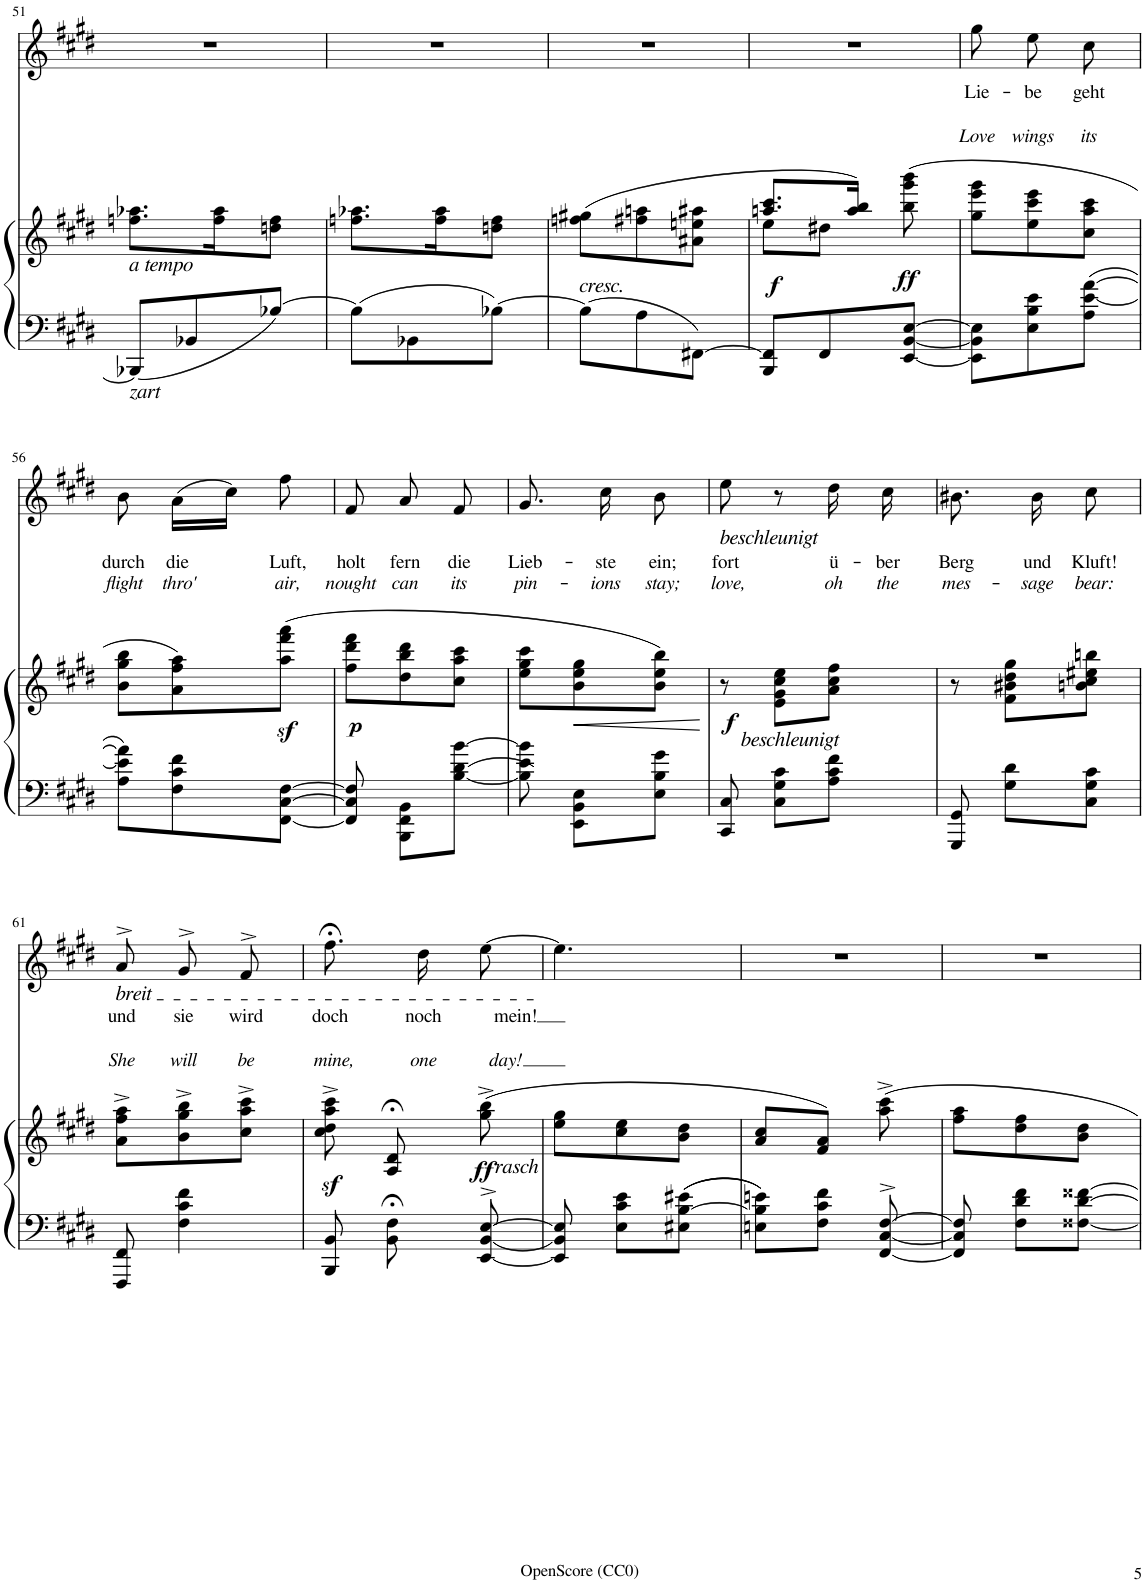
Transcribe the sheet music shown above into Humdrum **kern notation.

**kern	**kern	**dynam	**kern	**text	**text
*part2	*part2	*part2	*part1	*part1	*part1
*staff3	*staff2	*staff2/3	*staff1	*staff1	*staff1
*I"Piano	*	*	*I"Voice	*	*
*I'Pno	*	*	*	*	*
!!LO:PB:g=z
*clefF4	*clefG2	*	*clefG2	*	*
*k[f#c#g#d#]	*k[f#c#g#d#]	*	*k[f#c#g#d#]	*	*
*M3/8	*M3/8	*	*M3/8	*	*
=51	=51	=51	=51	=51	=51
!	!LO:TX:b:i:t=a tempo	!	!	!	!
!LO:TX:b:i:t=zart	!	!	!	!	!
8BBB-X/L]	8.ffn\ 8.aa-X\L	.	4.r	.	.
8BB-X/	.	.	.	.	.
.	16ff\ 16aa-X\K	.	.	.	.
[8B-X/J	8ddn\ 8ff\J	.	.	.	.
=52	=52	=52	=52	=52	=52
8B-\L]	8.ffn\ 8.aa-X\L	.	4.r	.	.
8BB-X\	.	.	.	.	.
.	16ff\ 16aa-\K	.	.	.	.
[8B-X\J	8ddn\ 8ff\J	.	.	.	.
=53	=53	=53	=53	=53	=53
!	!LO:TX:b:i:t=cresc.	!	!	!	!
8B-\L]	(8ffn\ 8gg#X\L	.	4.r	.	.
8A\	8ff#X\ 8aan\	.	.	.	.
[8FF#X\J	8a#X\ 8een\ 8aa#X\J	.	.	.	.
=54	=54	=54	=54	=54	=54
*	*^	*	*	*	*
!	!	!	!LO:DY:b	!	!	!
8BBB/ 8FF#/]L	8.aan/ 8.ccc#/L	8ee\L	f	4.r	.	.
8FF#/	.	8dd#X\J	.	.	.	.
.	16aa/ 16bb/Jk)	.	.	.	.	.
!	!	!	!LO:DY:b	!	!	!
[8EE/ [8BB/ [8E/J	(8bb\ 8ggg#\ 8bbb\	8ryy	ff	.	.	.
=55	=55	=55	=55	=55	=55	=55
!	!	!	!	!	!LO:LY:b	!LO:LY:b
*	*v	*v	*	*	*	*
8EE\] 8BB\] 8E\]L	8gg#\ 8eee\ 8ggg#\L	.	8gg#\	Lie-	Love
!	!	!	!	!LO:LY:b	!LO:LY:b
8E\ 8B\ 8e\	8ee\ 8ccc#\ 8eee\	.	8ee\	-be	wings
!	!	!	!	!LO:LY:b	!LO:LY:b
8A\ [8e\ [8a\J	8cc#\ 8aa\ 8ccc#\J	.	8cc#\	geht	its
!!LO:LB:g=z
=56	=56	=56	=56	=56	=56
!	!	!	!	!LO:LY:b	!LO:LY:b
8A\ 8e\] 8a\]L	8b\ 8gg#\ 8bb\L	.	8b\	durch	flight
!	!	!	!	!LO:LY:b	!LO:LY:b
8F#\ 8c#\ 8f#\	8a\ 8ff#\ 8aa\)	.	(16a\LL	die	thro'
.	.	.	16cc#\JJ)	.	.
!	!	!	!	!LO:LY:b	!LO:LY:b
[8FF#\ [8C#\ [8F#\J	(8aa\z< 8fff#\z< 8aaa\z<J	.	8ff#\	Luft,	air,
=57	=57	=57	=57	=57	=57
!	!	!LO:DY:b	!	!LO:LY:b	!LO:LY:b
8FF#/] 8C#/] 8F#/]	8ff#\ 8ddd#\ 8fff#\L	p	8f#/	holt	nought
!	!	!	!	!LO:LY:b	!LO:LY:b
8BBB\ 8FF#\ 8BB\L	8dd#\ 8bb\ 8ddd#\	.	8a/	fern	can
!	!	!	!	!LO:LY:b	!LO:LY:b
[8B\ 8d#\ [8b\J	8cc#\ 8aa\ 8ccc#\J	.	8f#/	die	its
=58	=58	=58	=58	=58	=58
!	!	!	!	!LO:LY:b	!LO:LY:b
8B\] 8e\ 8b\]	8ee\ 8gg#\ 8ccc#\L	.	8.g#/	Lieb-	pin-
!	!	!LO:HP:b	!	!	!
8EE\ 8BB\ 8E\L	8b\ 8ee\ 8gg#\	<	.	.	.
!	!	!	!	!LO:LY:b	!LO:LY:b
.	.	.	16cc#\	-ste	-ions
!	!	!	!	!LO:LY:b	!LO:LY:b
8E\ 8B\ 8g#\J	8b\ 8ee\ 8bb\J)	.	8b\	ein;	stay;
.	.	[	.	.	.
=59	=59	=59	=59	=59	=59
!	!	!	!LO:TX:b:i:t=beschleunigt	!	!
!	!LO:TX:b:i:t=beschleunigt	!	!	!	!
!	!	!LO:DY:b	!	!LO:LY:b	!LO:LY:b
8CC#/ 8C#/	8r	f	8ee\	fort	love,
8C#\ 8G#\ 8c#\L	8e\ 8g#\ 8cc#\ 8ee\L	.	8r	.	.
!	!	!	!	!LO:LY:b	!LO:LY:b
8A\ 8c#\ 8f#\J	8a\ 8cc#\ 8ff#\J	.	16dd#\	ü-	oh
!	!	!	!	!LO:LY:b	!LO:LY:b
.	.	.	16cc#\	-ber	the
=60	=60	=60	=60	=60	=60
!	!	!	!	!LO:LY:b	!LO:LY:b
8GGG#/ 8GG#/	8r	.	8.b#X\	Berg	mes-
8G#\ 8d#\L	8f#\ 8b#X\ 8dd#\ 8gg#\L	.	.	.	.
!	!	!	!	!LO:LY:b	!LO:LY:b
.	.	.	16b#\	und	-sage
!	!	!	!	!LO:LY:b	!LO:LY:b
8C#\ 8G#\ 8c#\J	8bn\ 8cc#\ 8ee#X\ 8bbn\J	.	8cc#\	Kluft!	bear:
!!LO:LB:g=z
=61	=61	=61	=61	=61	=61
!	!	!	!LO:TX:b:i:t=breit	!	!
!	!	!	!	!LO:LY:b	!LO:LY:b
8FFF#/ 8FF#/	8a\^ 8ff#\^ 8aa\^L	.	8a^>/	und	She
!	!	!	!	!LO:LY:b	!LO:LY:b
4F#\ 4c#\ 4f#\	8b\^ 8gg#\^ 8bb\^	.	8g#^>/	sie	will
!	!	!	!	!LO:LY:b	!LO:LY:b
.	8cc#\^ 8aa\^ 8ccc#\^J	.	8f#^>/	wird	be
=62	=62	=62	=62	=62	=62
!	!	!	!	!LO:LY:b	!LO:LY:b
8BBB/ 8BB/	8cc#\z<^ 8dd#\z<^ 8aa\z<^ 8ccc#\z<^	.	8.ff#;<\	doch	mine,
8BB\;< 8F#\;<	8A/;< 8d#/;<	.	.	.	.
!	!	!	!	!LO:LY:b	!LO:LY:b
.	.	.	16dd#\	noch	one
!	!LO:TX:b:i:t=rasch	!	!	!	!
!	!	!LO:DY:b	!	!LO:LY:b	!LO:LY:b
[8EE/^> [8BB/^> [8E/^>	(8gg#\^ 8bb\^	ff	[8ee\	mein!	day!
=63	=63	=63	=63	=63	=63
8EE/] 8BB/] 8E/]	8ee\ 8gg#\L	.	4.ee\]	.	.
8E\ 8c#\ 8e\L	8cc#\ 8ee\	.	.	.	.
8E#X\ [8B\ 8e#X\J	8b\ 8dd#\J	.	.	.	.
=64	=64	=64	=64	=64	=64
8En\ 8B\] 8en\L	8a/ 8cc#/L	.	4.r	.	.
8F#\ 8c#\ 8f#\J	8f#/ 8a/J)	.	.	.	.
[8FF#/^> [8C#/^> [8F#/^>	8aa\^ 8ccc#\^	.	.	.	.
=65	=65	=65	=65	=65	=65
8FF#/] 8C#/] 8F#/]	8ff#\ 8aa\L	.	4.r	.	.
8F#\ 8d#\ 8f#\L	8dd#\ 8ff#\	.	.	.	.
[8F##X\ [8d#\ [8f##X\J	8b\ 8dd#\J	.	.	.	.
=	=	=	=	=	=
*-	*-	*-	*-	*-	*-
